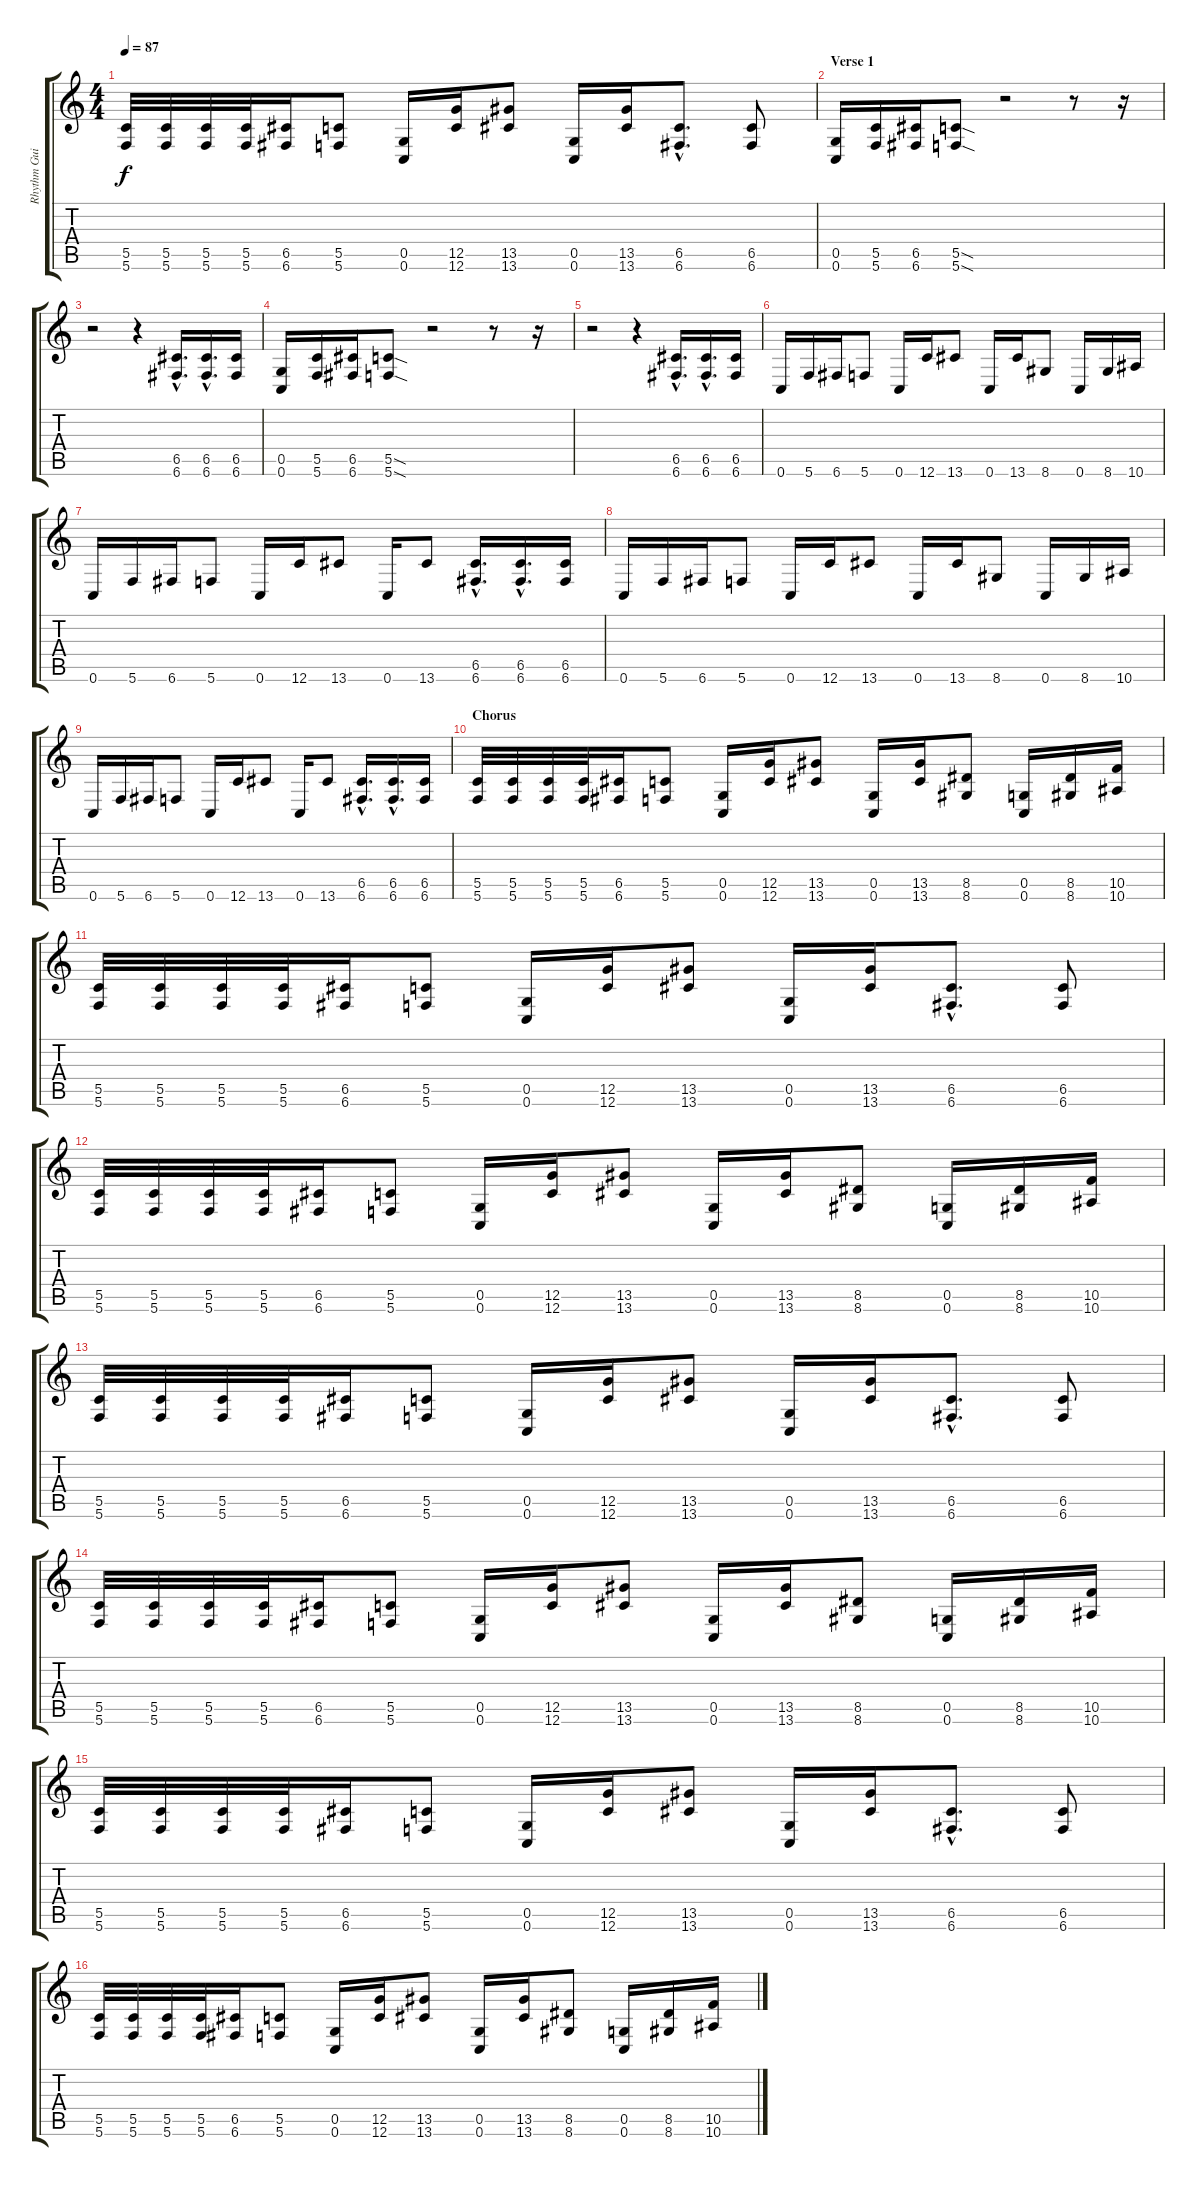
\track ("Rhythm Guitar" "Rhythm Gui") {instrument distortionguitar}
\staff {score tabs}
\tuning (D4 A3 F3 C3 G2 C2) {hide}
\ts (4 4)
\tempo 87
\clef g2
\ks c
(5.5 5.6).32{dy f} (5.5 5.6).32 (5.5 5.6).32 (5.5 5.6).32 (6.5 6.6).16 (5.5 5.6).8 (0.5 0.6).16 (12.5 12.6).16 (13.5 13.6).8 (0.5 0.6).16 (13.5 13.6).16 (6.5{hac} 6.6{hac}).8{d} (6.5 6.6).8 |
\section ("" "Verse 1")
(0.5 0.6).16 (5.5 5.6).16 (6.5 6.6).16 (5.5{sod} 5.6{sod}).8 r.2 r.8 r.16 |
r.2 r.4 (6.5{hac} 6.6{hac}).16{d} (6.5{hac} 6.6{hac}).16{d} (6.5 6.6).16 |
(0.5 0.6).16 (5.5 5.6).16 (6.5 6.6).16 (5.5{sod} 5.6{sod}).8 r.2 r.8 r.16 |
r.2 r.4 (6.5{hac} 6.6{hac}).16{d} (6.5{hac} 6.6{hac}).16{d} (6.5 6.6).16 |
0.6.16 5.6.16 6.6.16 5.6.8 0.6.16 12.6.16 13.6.8 0.6.16 13.6.16 8.6.8 0.6.16 8.6.16 10.6.16 |
0.6.16 5.6.16 6.6.16 5.6.8 0.6.16 12.6.16 13.6.8 0.6.16 13.6.8 (6.5{hac} 6.6{hac}).16{d} (6.5{hac} 6.6{hac}).16{d} (6.5 6.6).16 |
0.6.16 5.6.16 6.6.16 5.6.8 0.6.16 12.6.16 13.6.8 0.6.16 13.6.16 8.6.8 0.6.16 8.6.16 10.6.16 |
0.6.16 5.6.16 6.6.16 5.6.8 0.6.16 12.6.16 13.6.8 0.6.16 13.6.8 (6.5{hac} 6.6{hac}).16{d} (6.5{hac} 6.6{hac}).16{d} (6.5 6.6).16 |
\section ("" "Chorus")
(5.5 5.6).32 (5.5 5.6).32 (5.5 5.6).32 (5.5 5.6).32 (6.5 6.6).16 (5.5 5.6).8 (0.5 0.6).16 (12.5 12.6).16 (13.5 13.6).8 (0.5 0.6).16 (13.5 13.6).16 (8.5 8.6).8 (0.5 0.6).16 (8.5 8.6).16 (10.5 10.6).16 |
(5.5 5.6).32 (5.5 5.6).32 (5.5 5.6).32 (5.5 5.6).32 (6.5 6.6).16 (5.5 5.6).8 (0.5 0.6).16 (12.5 12.6).16 (13.5 13.6).8 (0.5 0.6).16 (13.5 13.6).16 (6.5{hac} 6.6{hac}).8{d} (6.5 6.6).8 |
(5.5 5.6).32 (5.5 5.6).32 (5.5 5.6).32 (5.5 5.6).32 (6.5 6.6).16 (5.5 5.6).8 (0.5 0.6).16 (12.5 12.6).16 (13.5 13.6).8 (0.5 0.6).16 (13.5 13.6).16 (8.5 8.6).8 (0.5 0.6).16 (8.5 8.6).16 (10.5 10.6).16 |
(5.5 5.6).32 (5.5 5.6).32 (5.5 5.6).32 (5.5 5.6).32 (6.5 6.6).16 (5.5 5.6).8 (0.5 0.6).16 (12.5 12.6).16 (13.5 13.6).8 (0.5 0.6).16 (13.5 13.6).16 (6.5{hac} 6.6{hac}).8{d} (6.5 6.6).8 |
(5.5 5.6).32 (5.5 5.6).32 (5.5 5.6).32 (5.5 5.6).32 (6.5 6.6).16 (5.5 5.6).8 (0.5 0.6).16 (12.5 12.6).16 (13.5 13.6).8 (0.5 0.6).16 (13.5 13.6).16 (8.5 8.6).8 (0.5 0.6).16 (8.5 8.6).16 (10.5 10.6).16 |
(5.5 5.6).32 (5.5 5.6).32 (5.5 5.6).32 (5.5 5.6).32 (6.5 6.6).16 (5.5 5.6).8 (0.5 0.6).16 (12.5 12.6).16 (13.5 13.6).8 (0.5 0.6).16 (13.5 13.6).16 (6.5{hac} 6.6{hac}).8{d} (6.5 6.6).8 |
(5.5 5.6).32 (5.5 5.6).32 (5.5 5.6).32 (5.5 5.6).32 (6.5 6.6).16 (5.5 5.6).8 (0.5 0.6).16 (12.5 12.6).16 (13.5 13.6).8 (0.5 0.6).16 (13.5 13.6).16 (8.5 8.6).8 (0.5 0.6).16 (8.5 8.6).16 (10.5 10.6).16
